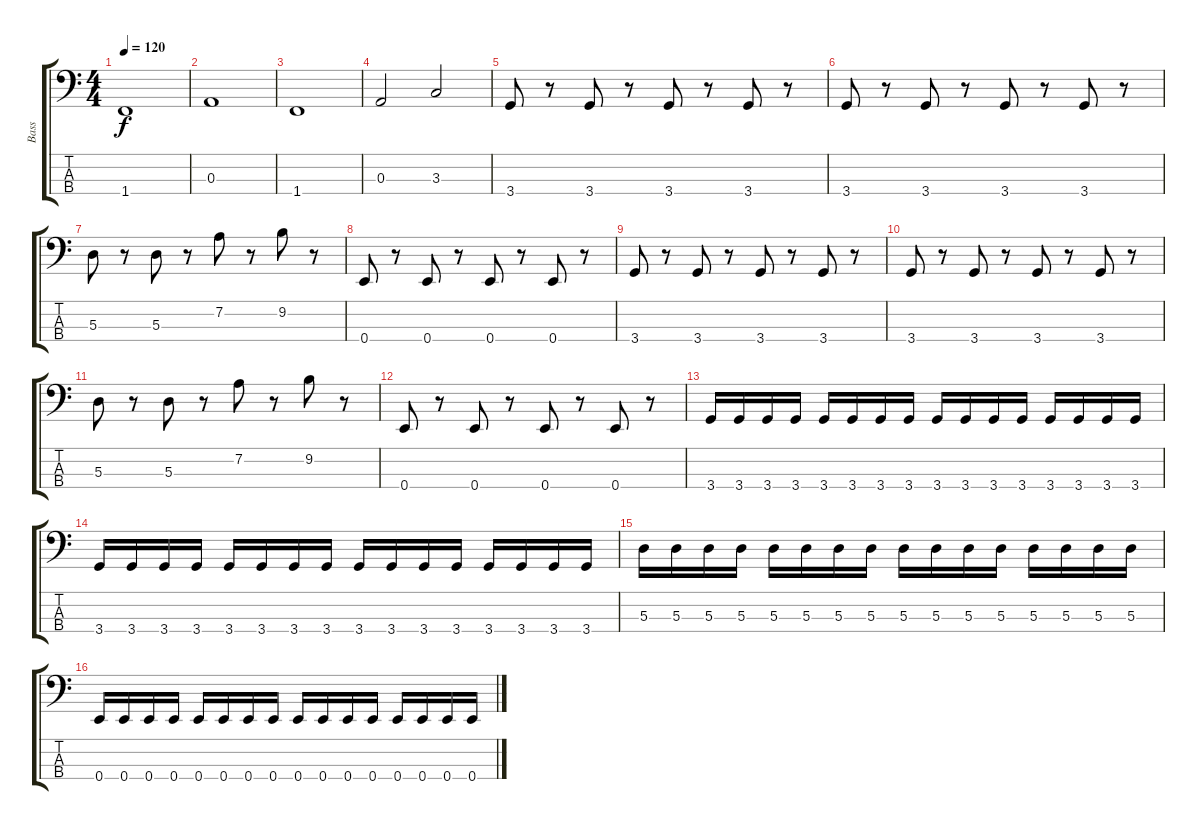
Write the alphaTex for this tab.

\track ("Bass" "Bass") {instrument electricbassfinger}
\staff {score tabs}
\tuning (G2 D2 A1 E1) {hide}
\ts (4 4)
\tempo 120
\clef f4
\ks c
1.4.1{dy f} |
0.3.1 |
1.4.1 |
0.3.2 3.3.2 |
3.4.8 r.8 3.4.8 r.8 3.4.8 r.8 3.4.8 r.8 |
3.4.8 r.8 3.4.8 r.8 3.4.8 r.8 3.4.8 r.8 |
5.3.8 r.8 5.3.8 r.8 7.2.8 r.8 9.2.8 r.8 |
0.4.8 r.8 0.4.8 r.8 0.4.8 r.8 0.4.8 r.8 |
3.4.8 r.8 3.4.8 r.8 3.4.8 r.8 3.4.8 r.8 |
3.4.8 r.8 3.4.8 r.8 3.4.8 r.8 3.4.8 r.8 |
5.3.8 r.8 5.3.8 r.8 7.2.8 r.8 9.2.8 r.8 |
0.4.8 r.8 0.4.8 r.8 0.4.8 r.8 0.4.8 r.8 |
3.4.16 3.4.16 3.4.16 3.4.16 3.4.16 3.4.16 3.4.16 3.4.16 3.4.16 3.4.16 3.4.16 3.4.16 3.4.16 3.4.16 3.4.16 3.4.16 |
3.4.16 3.4.16 3.4.16 3.4.16 3.4.16 3.4.16 3.4.16 3.4.16 3.4.16 3.4.16 3.4.16 3.4.16 3.4.16 3.4.16 3.4.16 3.4.16 |
5.3.16 5.3.16 5.3.16 5.3.16 5.3.16 5.3.16 5.3.16 5.3.16 5.3.16 5.3.16 5.3.16 5.3.16 5.3.16 5.3.16 5.3.16 5.3.16 |
0.4.16 0.4.16 0.4.16 0.4.16 0.4.16 0.4.16 0.4.16 0.4.16 0.4.16 0.4.16 0.4.16 0.4.16 0.4.16 0.4.16 0.4.16 0.4.16
